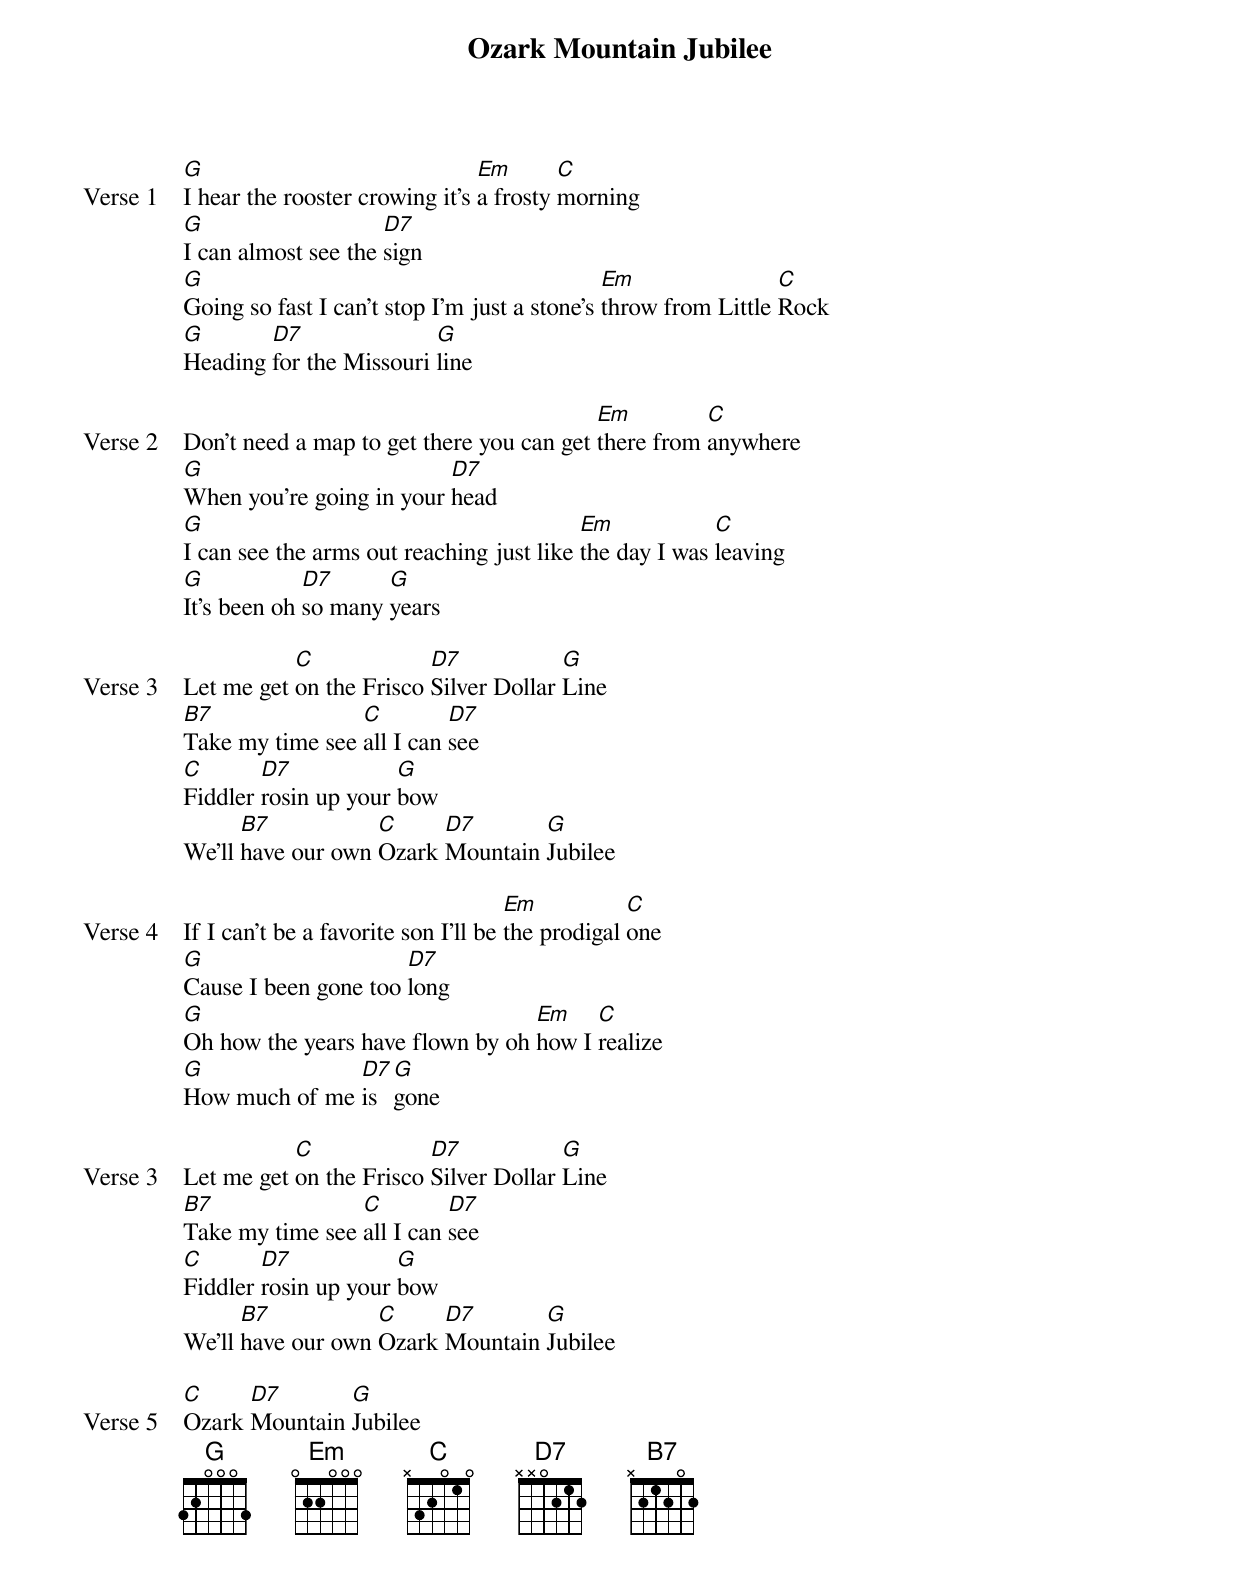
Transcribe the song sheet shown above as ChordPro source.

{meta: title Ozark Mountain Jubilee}
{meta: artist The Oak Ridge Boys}
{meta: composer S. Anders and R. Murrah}

{start_of_verse: Verse 1}
[G]I hear the rooster crowing it's [Em]a frosty [C]morning
[G]I can almost see the [D7]sign
[G]Going so fast I can't stop I'm just a stone's [Em]throw from Little [C]Rock
[G]Heading [D7]for the Missouri [G]line
{end_of_verse}

{start_of_verse: Verse 2}
Don't need a map to get there you can get [Em]there from [C]anywhere
[G]When you're going in your [D7]head
[G]I can see the arms out reaching just like [Em]the day I was [C]leaving
[G]It's been oh [D7]so many [G]years
{end_of_verse}

{start_of_verse: Verse 3}
Let me get [C]on the Frisco [D7]Silver Dollar [G]Line
[B7]Take my time see [C]all I can [D7]see
[C]Fiddler [D7]rosin up your [G]bow
We'll [B7]have our own [C]Ozark [D7]Mountain [G]Jubilee
{end_of_verse}

{start_of_verse: Verse 4}
If I can't be a favorite son I'll be [Em]the prodigal [C]one
[G]Cause I been gone too [D7]long
[G]Oh how the years have flown by oh [Em]how I [C]realize
[G]How much of me [D7]is [G]gone
{end_of_verse}

{start_of_verse: Verse 3}
Let me get [C]on the Frisco [D7]Silver Dollar [G]Line
[B7]Take my time see [C]all I can [D7]see
[C]Fiddler [D7]rosin up your [G]bow
We'll [B7]have our own [C]Ozark [D7]Mountain [G]Jubilee
{end_of_verse}

{start_of_verse: Verse 5}
[C]Ozark [D7]Mountain [G]Jubilee
{end_of_verse}
